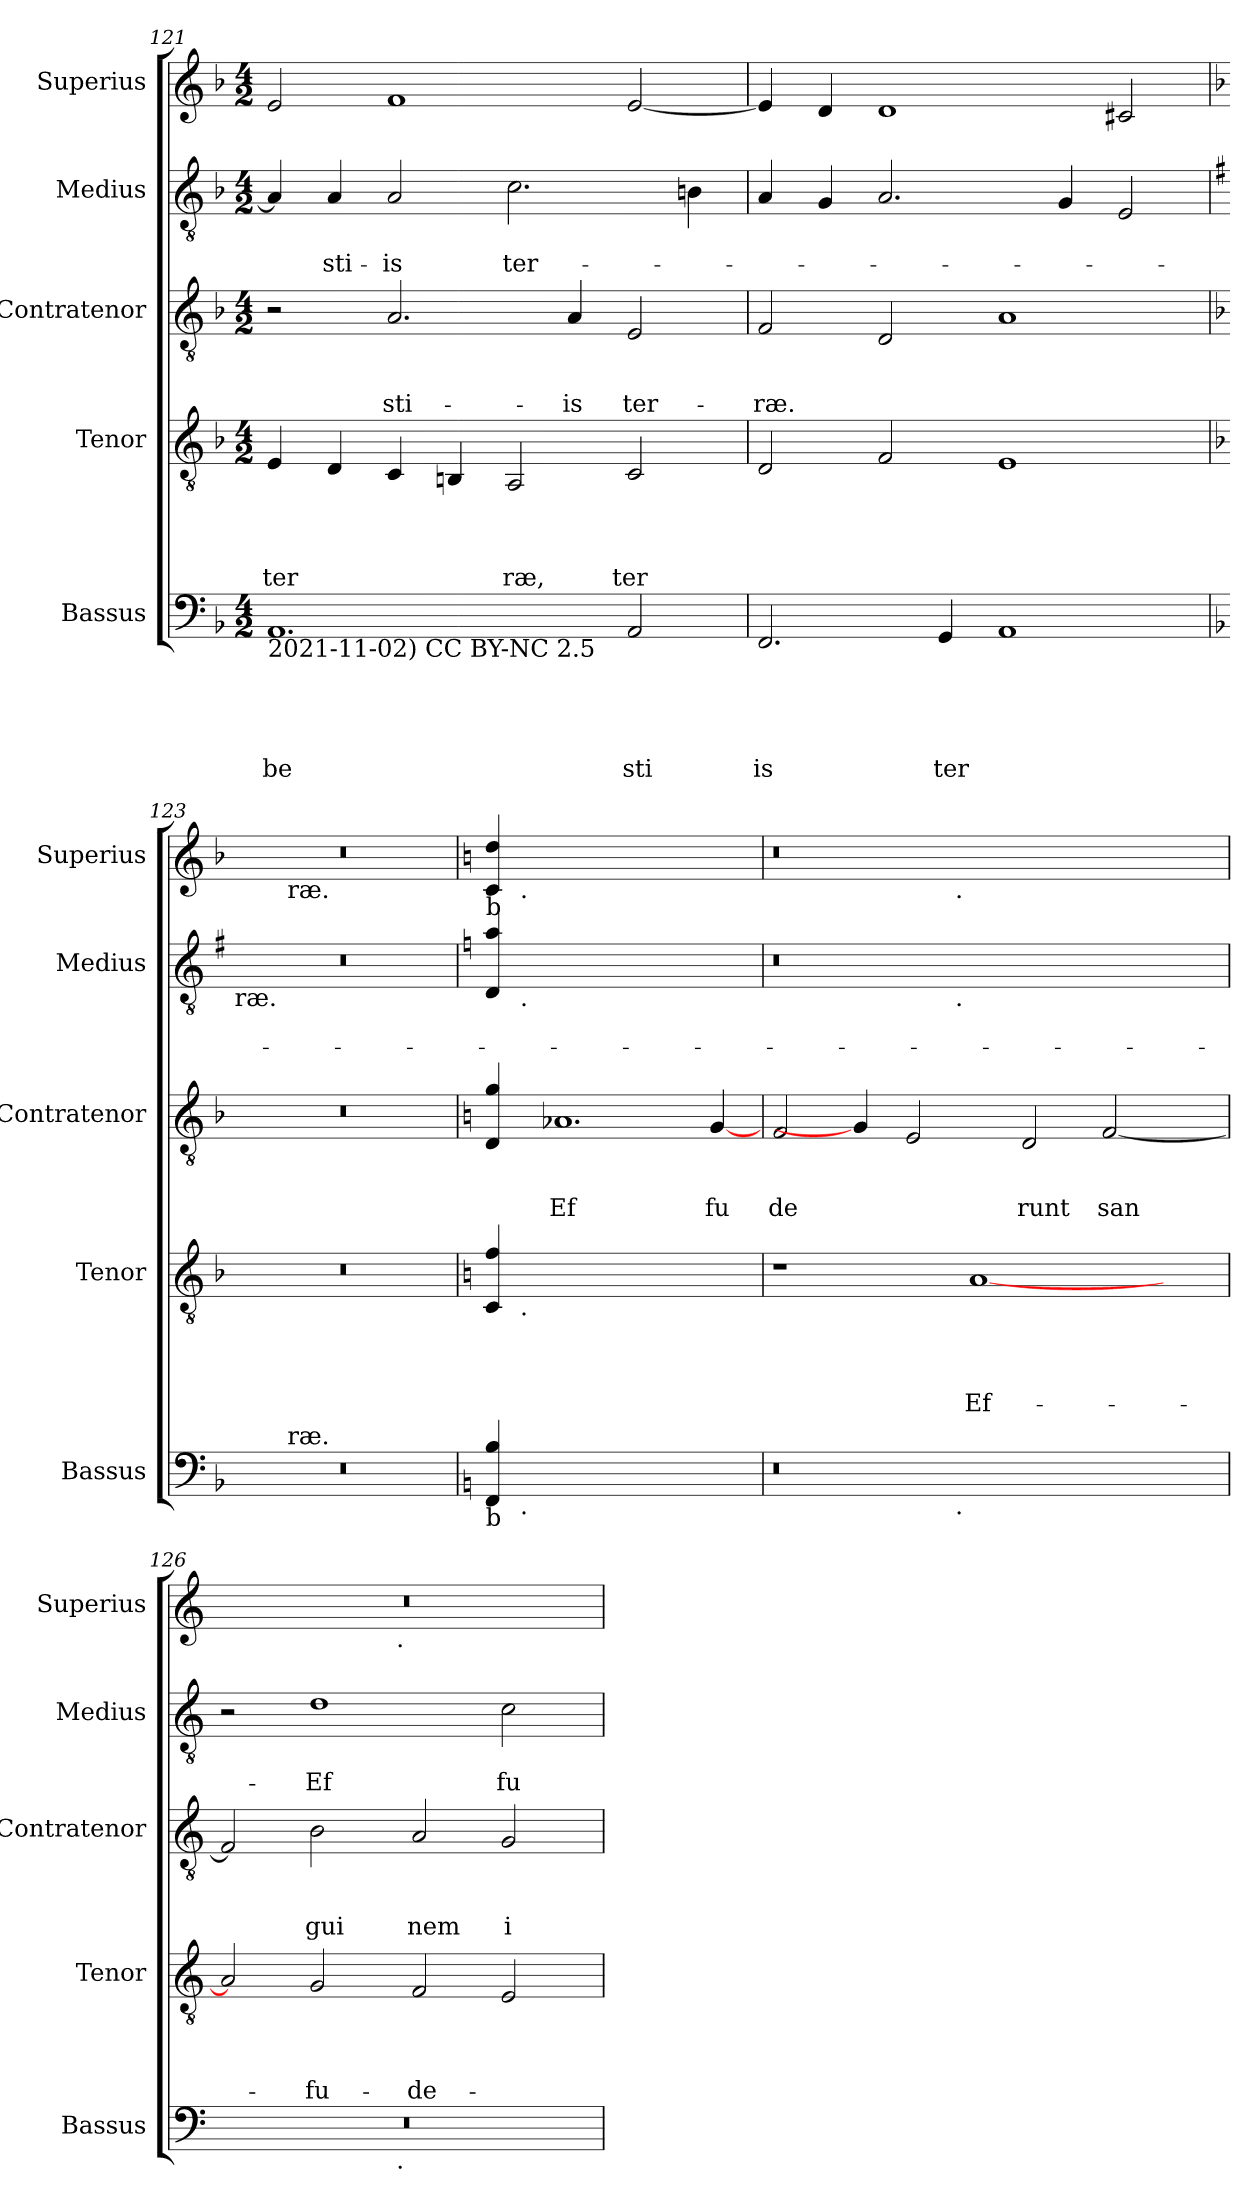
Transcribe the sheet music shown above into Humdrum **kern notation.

**kern	**text	**text	**text	**text	**text	**kern	**text	**text	**text	**text	**kern	**text	**text	**text	**kern	**text	**text	**kern	**text
*part5	*part5	*part5	*part5	*part5	*part5	*part4	*part4	*part4	*part4	*part4	*part3	*part3	*part3	*part3	*part2	*part2	*part2	*part1	*part1
*staff5	*staff5	*staff5	*staff5	*staff5	*staff5	*staff4	*staff4	*staff4	*staff4	*staff4	*staff3	*staff3	*staff3	*staff3	*staff2	*staff2	*staff2	*staff1	*staff1
*I"Bassus	*	*	*	*	*	*I"Tenor	*	*	*	*	*I"Contratenor	*	*	*	*I"Medius	*	*	*I"Superius	*
*I'Bassus	*	*	*	*	*	*I'Tenor	*	*	*	*	*I'Contratenor	*	*	*	*I'Medius	*	*	*I'Superius	*
*clefF4	*	*	*	*	*	*clefGv2	*	*	*	*	*clefGv2	*	*	*	*clefGv2	*	*	*clefG2	*
*k[b-]	*	*	*	*	*	*k[b-]	*	*	*	*	*k[b-]	*	*	*	*k[b-]	*	*	*k[b-]	*
*F:	*	*	*	*	*	*F:	*	*	*	*	*F:	*	*	*	*F:	*	*	*F:	*
*M4/2	*	*	*	*	*	*M4/2	*	*	*	*	*M4/2	*	*	*	*M4/2	*	*	*M4/2	*
=121	=121	=121	=121	=121	=121	=121	=121	=121	=121	=121	=121	=121	=121	=121	=121	=121	=121	=121	=121
!LO:TX:b:t=2021-11-02) CC BY-NC 2.5	!	!	!	!	!	!	!	!	!	!	!	!	!	!	!	!	!	!	!
!	!	!	!	!	!LO:LY:b	!	!	!	!	!LO:LY:b	!	!	!	!	!	!	!	!	!
1.AA	.	.	.	.	be	4E/	.	.	.	ter	2r	.	.	.	4A/]	.	.	2e/	.
!	!	!	!	!	!	!	!	!	!	!	!	!	!	!	!	!	!LO:LY:b	!	!
.	.	.	.	.	.	4D/	.	.	.	.	.	.	.	.	4A/	.	-sti-	.	.
!	!	!	!	!	!	!	!	!	!	!	!	!	!	!LO:LY:b	!	!	!LO:LY:b	!	!
.	.	.	.	.	.	4C/	.	.	.	.	2.A/	.	.	-sti-	2A/	.	-is	1f	.
.	.	.	.	.	.	4BBn/	.	.	.	.	.	.	.	.	.	.	.	.	.
!	!	!	!	!	!	!	!	!	!	!LO:LY:b	!	!	!	!	!	!	!LO:LY:b	!	!
.	.	.	.	.	.	2AA/	.	.	.	ræ,	.	.	.	.	2.c\	.	ter-	.	.
!	!	!	!	!	!	!	!	!	!	!	!	!	!	!LO:LY:b	!	!	!	!	!
.	.	.	.	.	.	.	.	.	.	.	4A/	.	.	-is	.	.	.	.	.
!	!	!	!	!	!LO:LY:b	!	!	!	!	!LO:LY:b	!	!	!	!LO:LY:b	!	!	!	!	!
2AA/	.	.	.	.	sti	2C/	.	.	.	ter	2E/	.	.	ter-	.	.	.	[<2e/	.
.	.	.	.	.	.	.	.	.	.	.	.	.	.	.	4Bn\	.	.	.	.
=122	=122	=122	=122	=122	=122	=122	=122	=122	=122	=122	=122	=122	=122	=122	=122	=122	=122	=122	=122
!	!	!	!	!	!LO:LY:b	!	!	!	!	!	!	!	!	!LO:LY:b	!	!	!	!	!
2.FF/	.	.	.	.	is	2D/	.	.	.	.	2F/	.	.	-ræ.	4A/	.	.	4e/]	.
.	.	.	.	.	.	.	.	.	.	.	.	.	.	.	4G/	.	.	4d/	.
.	.	.	.	.	.	2F/	.	.	.	.	2D/	.	.	.	2.A/	.	.	1d	.
!	!	!	!	!	!LO:LY:b	!	!	!	!	!	!	!	!	!	!	!	!	!	!
4GG/	.	.	.	.	ter	.	.	.	.	.	.	.	.	.	.	.	.	.	.
1AA	.	.	.	.	.	1E	.	.	.	.	1A	.	.	.	.	.	.	.	.
.	.	.	.	.	.	.	.	.	.	.	.	.	.	.	4G/	.	.	.	.
.	.	.	.	.	.	.	.	.	.	.	.	.	.	.	2E/	.	.	2c#X/	.
=123	=123	=123	=123	=123	=123	=123	=123	=123	=123	=123	=123	=123	=123	=123	=123	=123	=123	=123	=123
*	*	*	*	*	*	*	*	*	*	*	*	*	*	*	*k[f#]	*	*	*	*
*	*	*	*	*	*	*	*	*	*	*	*	*	*	*	*G:	*	*	*	*
!	!	!	!	!	!	!	!	!	!	!	!	!	!	!	!LO:TX:b:t=ræ.	!	!	!	!
*^	*	*	*	*	*	*	*	*	*	*	*	*	*	*	*	*	*	*^	*
0r	4ryy	.	.	.	.	.	0r	.	.	.	.	0r	.	.	.	0r	.	.	0r	4ryy	.
!	!	!	!	!	!	!	!	!	!	!	!	!	!	!	!	!	!	!	!	!LO:TX:b:t=ræ.	!
!	!LO:TX:a:t=ræ.	!	!	!	!	!	!	!	!	!	!	!	!	!	!	!	!	!	!	!	!
.	1..ryy	.	.	.	.	.	.	.	.	.	.	.	.	.	.	.	.	.	.	1..ryy	.
!!LO:PB:g=z	!!
=124!	=124!	=124!	=124!	=124!	=124!	=124!	=124!	=124!	=124!	=124!	=124!	=124!	=124!	=124!	=124!	=124!	=124!	=124!	=124!	=124!	=124!
*k[]	*	*	*	*	*	*	*k[]	*	*	*	*	*k[]	*	*	*	*k[]	*	*	*k[]	*	*
*C:	*	*	*	*	*	*	*C:	*	*	*	*	*C:	*	*	*	*C:	*	*	*C:	*	*
!	!	!	!	!	!	!	!	!	!	!	!	!	!	!	!	!	!	!	!LO:TX:b:t=b	!	!
!	!	!	!	!	!	!	!	!	!	!	!	!	!	!	!	!LO:TX:b:t=b	!	!	!	!	!
!	!	!	!	!	!	!	!LO:TX:b:t=b	!	!	!	!	!	!	!	!	!	!	!	!	!	!
!LO:TX:b:t=b	!	!	!	!	!	!	!	!	!	!	!	!	!	!	!	!	!	!	!	!	!
*	*	*	*	*	*	*	*^	*	*	*	*	*	*	*	*	*^	*	*	*	*	*
4FF/ 4B/	8ryy	.	.	.	.	.	4C/ 4f/	8ryy	.	.	.	.	4D/ 4g/	.	.	.	4D/ 4a/	8ryy	.	.	4c/ 4dd/	8ryy	.
!	!	!	!	!	!	!	!	!	!	!	!	!	!	!	!	!	!	!	!	!	!	!LO:TX:b:t=.	!
!	!	!	!	!	!	!	!	!	!	!	!	!	!	!	!	!	!	!LO:TX:b:t=.	!	!	!	!	!
!	!	!	!	!	!	!	!	!LO:TX:b:t=.	!	!	!	!	!	!	!	!	!	!	!	!	!	!	!
!	!LO:TX:b:t=.	!	!	!	!	!	!	!	!	!	!	!	!	!	!	!	!	!	!	!	!	!	!
.	1...ryy	.	.	.	.	.	.	1...ryy	.	.	.	.	.	.	.	.	.	1...ryy	.	.	.	1...ryy	.
!	!	!	!	!	!	!	!	!	!	!	!	!	!	!	!	!LO:LY:b	!	!	!	!	!	!	!
1..ryy	.	.	.	.	.	.	1..ryy	.	.	.	.	.	1.A-X	.	.	Ef	1..ryy	.	.	.	1..ryy	.	.
!	!	!	!	!	!	!	!	!	!	!	!	!	!	!	!	!LO:LY:b	!	!	!	!	!	!	!
.	.	.	.	.	.	.	.	.	.	.	.	.	[4G/	.	.	fu	.	.	.	.	.	.	.
=125	=125	=125	=125	=125	=125	=125	=125	=125	=125	=125	=125	=125	=125	=125	=125	=125	=125	=125	=125	=125	=125	=125	=125
!	!	!	!	!	!	!	!	!	!	!	!	!	!	!	!	!LO:LY:b	!	!	!	!	!	!	!
*	*	*	*	*	*	*	*v	*v	*	*	*	*	*	*	*	*	*	*	*	*	*	*	*
0r	2ryy	.	.	.	.	.	1r	.	.	.	.	2F/	.	.	de	0r	2ryy	.	.	0r	2ryy	.
.	4...ryy	.	.	.	.	.	.	.	.	.	.	4G/]	.	.	.	.	4...ryy	.	.	.	4...ryy	.
.	.	.	.	.	.	.	.	.	.	.	.	2E/	.	.	.	.	.	.	.	.	.	.
!	!	!	!	!	!	!	!	!	!	!	!	!	!	!	!	!	!	!	!	!	!LO:TX:b:t=.	!
!	!	!	!	!	!	!	!	!	!	!	!	!	!	!	!	!	!LO:TX:b:t=.	!	!	!	!	!
!	!LO:TX:b:t=.	!	!	!	!	!	!	!	!	!	!	!	!	!	!	!	!	!	!	!	!	!
.	1ryy	.	.	.	.	.	.	.	.	.	.	.	.	.	.	.	1ryy	.	.	.	1ryy	.
!	!	!	!	!	!	!	!	!	!	!	!LO:LY:b	!	!	!	!	!	!	!	!	!	!	!
.	.	.	.	.	.	.	[<1A	.	.	.	Ef-	.	.	.	.	.	.	.	.	.	.	.
!	!	!	!	!	!	!	!	!	!	!	!	!	!	!	!LO:LY:b	!	!	!	!	!	!	!
.	.	.	.	.	.	.	.	.	.	.	.	2D/	.	.	runt	.	.	.	.	.	.	.
!	!	!	!	!	!	!	!	!	!	!	!	!	!	!	!LO:LY:b	!	!	!	!	!	!	!
.	.	.	.	.	.	.	.	.	.	.	.	[<2F/	.	.	san	.	.	.	.	.	.	.
.	4ryy	.	.	.	.	.	.	.	.	.	.	.	.	.	.	.	4ryy	.	.	.	4ryy	.
4ryy	.	.	.	.	.	.	4ryy	.	.	.	.	.	.	.	.	4ryy	.	.	.	4ryy	.	.
.	32ryy	.	.	.	.	.	.	.	.	.	.	.	.	.	.	.	32ryy	.	.	.	32ryy	.
*	*	*	*	*	*	*	*	*	*	*	*	*	*	*	*	*v	*v	*	*	*	*	*
=126	=126	=126	=126	=126	=126	=126	=126	=126	=126	=126	=126	=126	=126	=126	=126	=126	=126	=126	=126	=126	=126
0r	2ryy	.	.	.	.	.	2A/]	.	.	.	.	2F/]	.	.	.	2r	.	.	0r	2ryy	.
!	!	!	!	!	!	!	!	!	!	!	!LO:LY:b	!	!	!	!LO:LY:b	!	!	!LO:LY:b	!	!	!
.	4...ryy	.	.	.	.	.	2G/	.	.	.	-fu-	2B\	.	.	gui	1d	.	-Ef	.	4...ryy	.
!	!	!	!	!	!	!	!	!	!	!	!	!	!	!	!	!	!	!	!	!LO:TX:b:t=.	!
!	!LO:TX:b:t=.	!	!	!	!	!	!	!	!	!	!	!	!	!	!	!	!	!	!	!	!
.	1ryy	.	.	.	.	.	.	.	.	.	.	.	.	.	.	.	.	.	.	1ryy	.
!	!	!	!	!	!	!	!	!	!	!	!LO:LY:b	!	!	!	!LO:LY:b	!	!	!	!	!	!
.	.	.	.	.	.	.	2F/	.	.	.	-de-	2A/	.	.	nem	.	.	.	.	.	.
!	!	!	!	!	!	!	!	!	!	!	!	!	!	!	!LO:LY:b	!	!	!LO:LY:b	!	!	!
.	.	.	.	.	.	.	2E/	.	.	.	.	2G/	.	.	i	2c\	.	fu	.	.	.
.	32ryy	.	.	.	.	.	.	.	.	.	.	.	.	.	.	.	.	.	.	32ryy	.
*v	*v	*	*	*	*	*	*	*	*	*	*	*	*	*	*	*	*	*	*v	*v	*
=	=	=	=	=	=	=	=	=	=	=	=	=	=	=	=	=	=	=	=
*-	*-	*-	*-	*-	*-	*-	*-	*-	*-	*-	*-	*-	*-	*-	*-	*-	*-	*-	*-
